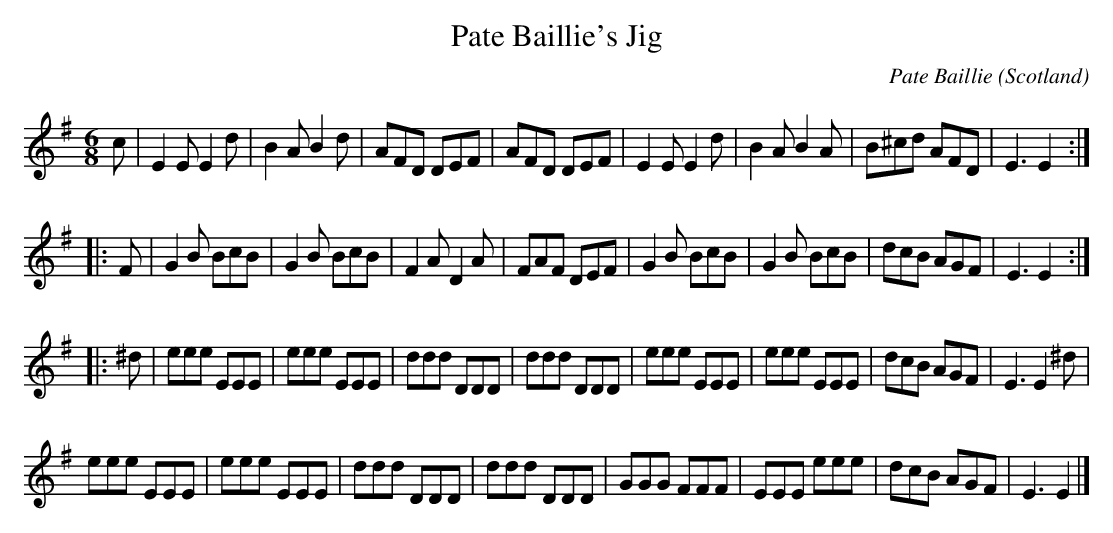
X:1
T:Pate Baillie's Jig
C:Pate Baillie
M:6/8
O:Scotland
K:E minor
c|\
E2E E2d|B2A B2d|AFD DEF |AFD DEF|\
E2E E2d|B2A B2A|B^cd AFD|E3 E2::
F|\
G2B BcB|G2B BcB|F2A D2A|FAF DEF|\
G2B BcB|G2B BcB|dcB AGF|E3 E2::
^d|\
eee EEE|eee EEE|ddd DDD|ddd DDD|\
eee EEE|eee EEE|dcB AGF|E3 E2^d|
eee EEE|eee EEE|ddd DDD|ddd DDD|\
GGG FFF|EEE eee|dcB AGF|E3 E2|]
